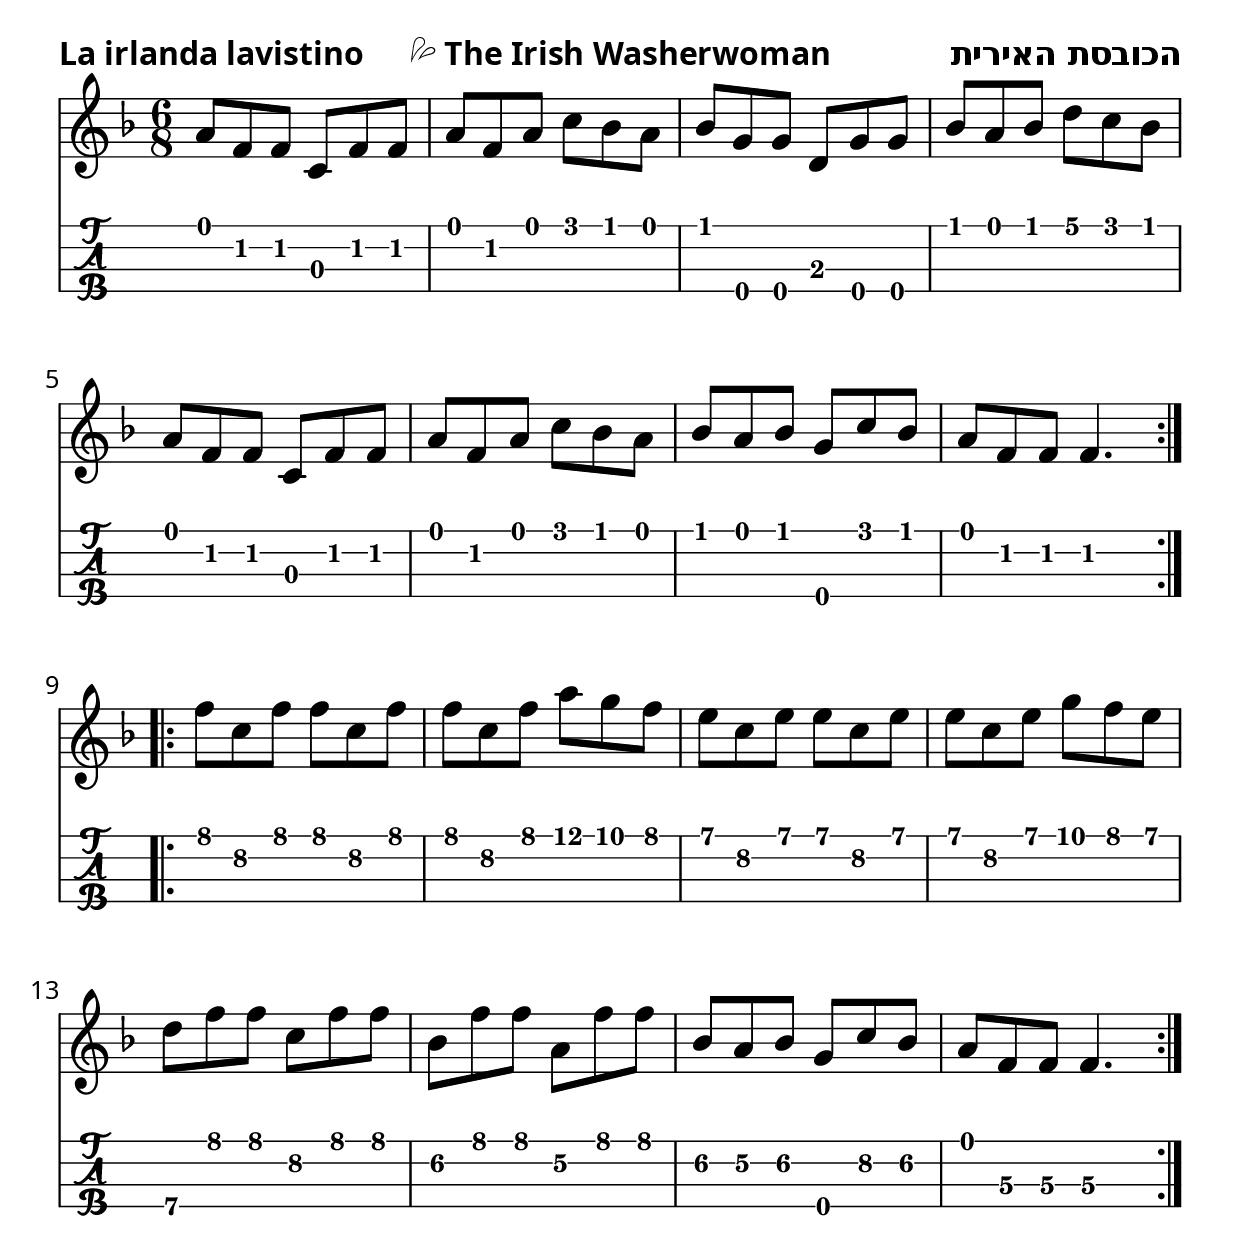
\include "../ĉiea.ly"

\header {
  titolo-xx     = "The Irish Washerwoman"
  titolo-he     = "הכובסת האירית"
  titolo-eo     = "La irlanda lavistino"
  komponisto-xx = ""
  komponisto-he = ""
  komponisto-eo = ""
  ikono         = "💦"
}

\include "../titolo.ly"

melodio = {
   \key f \major
   \time 6/8
   \repeat volta 2 {
      <a\1>8 <f\2>8 <f\2>8 <c\3>8 <f\2>8 <f\2>8 |
      <a\1>8 <f\2>8 <a\1>8 <c'\1>8 <bes\1>8 <a\1>8 |
      <bes\1>8 <g\4>8 <g\4>8 <d\3>8 <g\4>8 <g\4>8 |
      <bes\1>8 <a\1>8 <bes\1>8 <d'\1>8 <c'\1>8 <bes\1>8 |
      <a\1>8 <f\2>8 <f\2>8 <c\3>8 <f\2>8 <f\2>8 |
      <a\1>8 <f\2>8 <a\1>8 <c'\1>8 <bes\1>8 <a\1>8 |
      <bes\1>8 <a\1>8 <bes\1>8 <g\4>8 <c'\1>8 <bes\1>8 |
      <a\1>8 <f\2>8 <f\2>8 <f\2>4. |
   } \break
   \repeat volta 2 {
      <f'\1>8 <c'\2>8 <f'\1>8 <f'\1>8 <c'\2>8 <f'\1>8 |
      <f'\1>8 <c'\2>8 <f'\1>8 <a'\1>8 <g'\1>8 <f'\1>8 |
      <e'\1>8 <c'\2>8 <e'\1>8 <e'\1>8 <c'\2>8 <e'\1>8 |
      <e'\1>8 <c'\2>8 <e'\1>8 <g'\1>8 <f'\1>8 <e'\1>8 |
      <d'\4>8 <f'\1>8 <f'\1>8 <c'\2>8 <f'\1>8 <f'\1>8 |
      <bes\2>8 <f'\1>8 <f'\1>8 <a\2>8 <f'\1>8 <f'\1>8 |
      <bes\2>8 <a\2>8 <bes\2>8 <g\4>8 <c'\2>8 <bes\2>8 |
      <a\1>8 <f\3>8 <f\3>8 <f\3>4. |
   }
}

\include "../muziko.ly"
